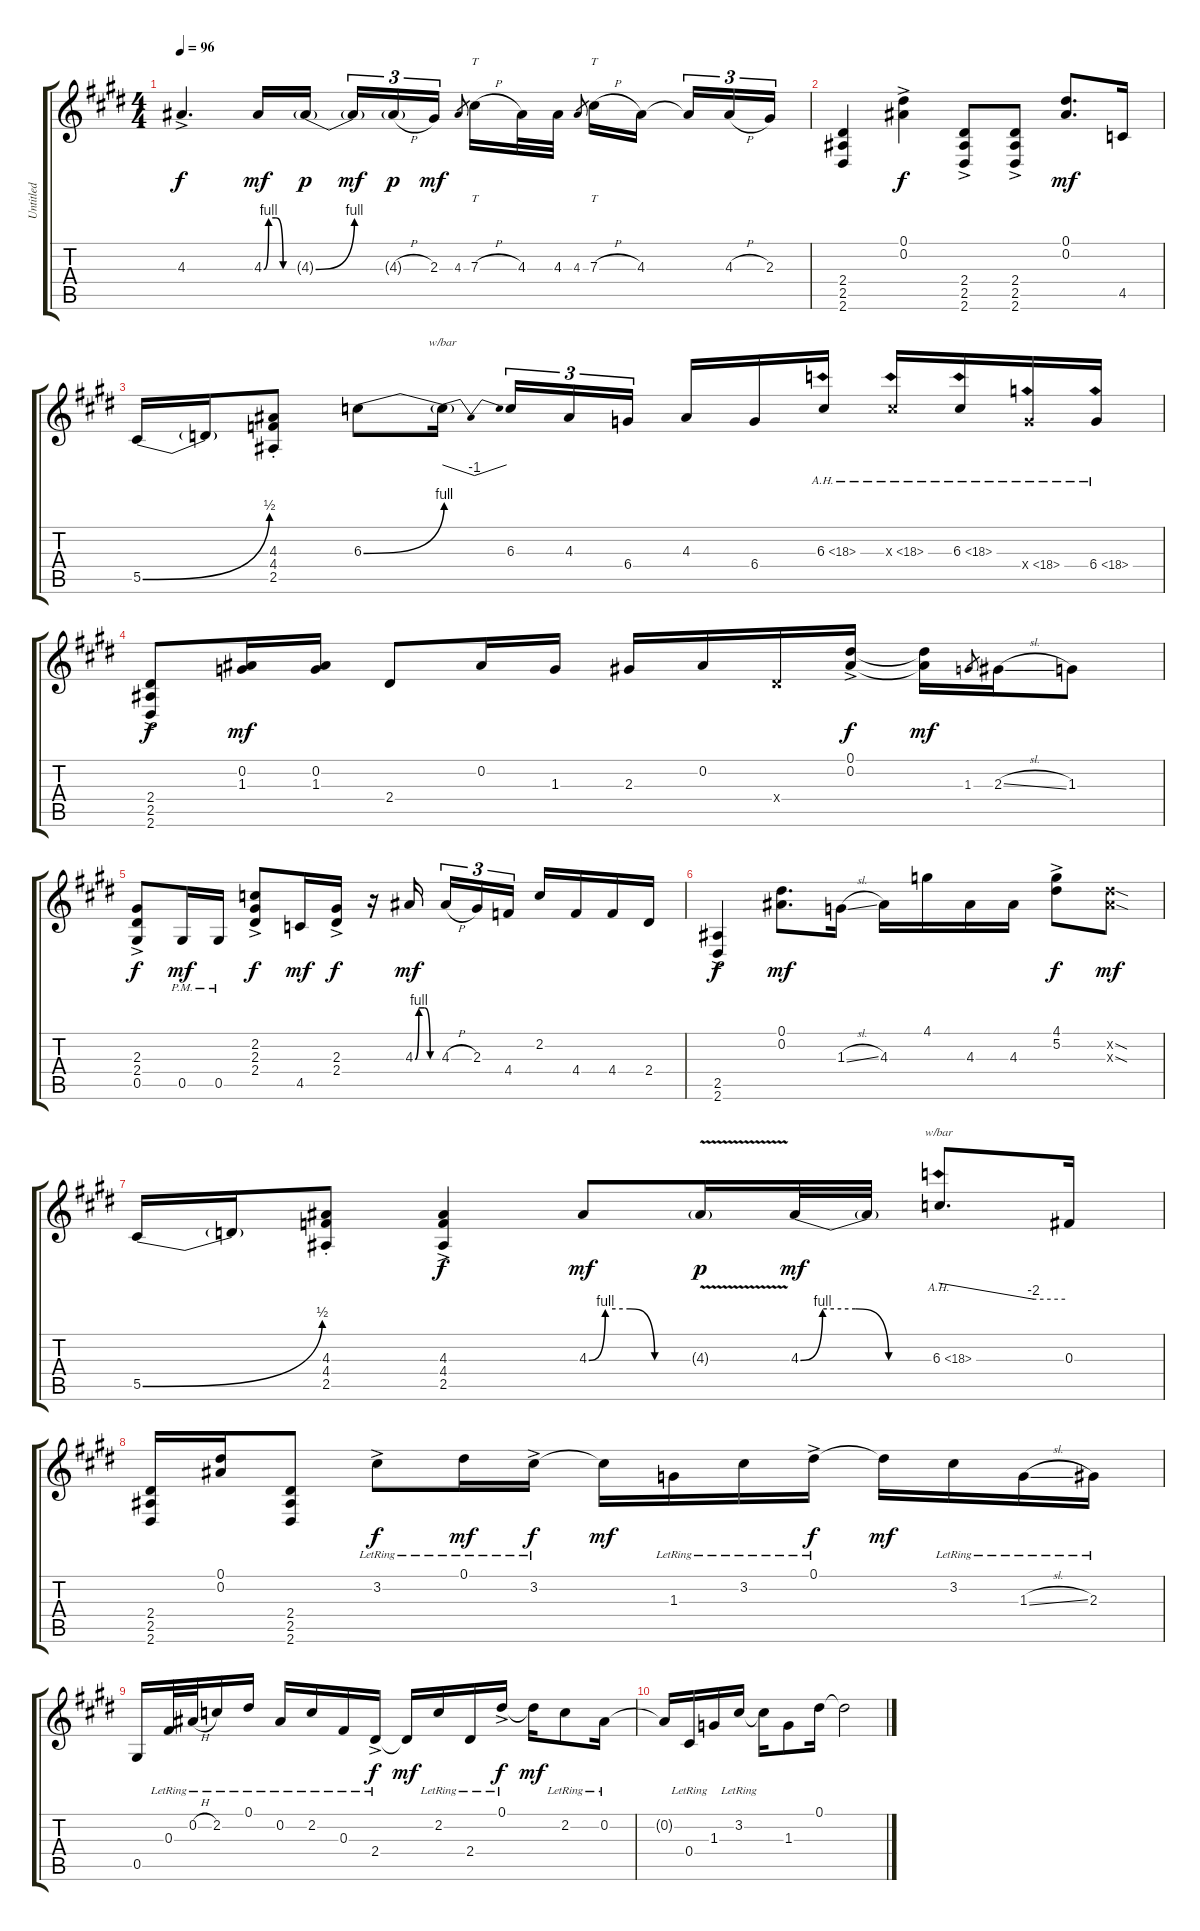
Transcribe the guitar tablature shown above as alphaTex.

\track ("Untitled" "Untitled") {instrument distortionguitar}
\staff {score tabs}
\tuning (Eb4 Bb3 Gb3 Db3 Ab2 Db2) {hide}
\ts (4 4)
\tempo 96
\clef g2
\ks c#minor
4.3{ac}.4{d dy f} 4.3{be (custom 0 0 10 4 25 4 40 0 60 0)}.16{dy mf} 4.3{be (bend 0 0 60 4) g}.16{dy p} 4.3{be (hold 40 0 60 0) t}.16{tu (3 2) dy mf} 4.3{h g}.16{tu (3 2) dy p} 2.3.16{tu (3 2) dy mf} 4.3.8{gr beam splitsecondary} 7.3{h}.16{tt} 4.3{be (hold 40 0 60 0)}.32 4.3.32 4.3.8{gr} 7.3{h}.16{tt} 4.3.16{beam splitsecondary} 4.3{be (hold 40 0 60 0) t}.16{tu (3 2)} 4.3{h}.16{tu (3 2)} 2.3.16{tu (3 2)} |
\ks e
(2.4 2.5 2.6).4 (0.1{ac} 0.2{ac}).4{dy f} (2.4{ac} 2.5{ac} 2.6{ac}).8 (2.4{ac} 2.5{ac} 2.6{ac}).8 (0.1 0.2).8{d dy mf} 4.5.16 |
\ks c#minor
5.5{be (bend 0 0 60 2)}.16 5.5{t}.16 (4.3{st} 4.4{st} 2.5{st}).8 6.3{be (bend 0 0 60 4)}.8 6.3{be (hold 40 0 60 0) t}.16{tbe (dip default 0 0 30 -4 60 0) beam splitsecondary} 6.3.16{tu (3 2)} 4.3.16{tu (3 2)} 6.4.16{tu (3 2) beam splitsecondary} 4.3.16 6.4.16 6.3{ah 12}.16 6.3{ah 12 x}.16 6.3{ah 12}.16 6.4{ah 12 x}.16 6.4{ah 12}.16 |
\ks e
(2.4{ac} 2.5{ac} 2.6{ac}).8{dy f} (0.2 1.3).16{dy mf} (0.2 1.3).16 2.4.8 0.2.16 1.3.16 2.3.16 0.2.16 2.4{x}.16 (0.1{ac} 0.2{ac}).16{dy f} (0.1{t} 0.2{t}).16{dy mf} 1.3.8{gr} 2.3{sl}.16 1.3.8 |
\ks c#minor
(2.3{ac} 2.4{ac} 0.5{ac}).8{dy f} 0.5{pm}.16{dy mf} 0.5{pm}.16 (2.2{ac} 2.3{ac} 2.4{ac}).8{dy f} 4.5.16{dy mf} (2.3{ac} 2.4{ac}).16{dy f} r.16 4.3{be (custom 0 0 10 4 25 4 40 0 60 0)}.16{dy mf beam splitsecondary} 4.3{h}.16{tu (3 2)} 2.3.16{tu (3 2)} 4.4.16{tu (3 2)} 2.2.16 4.4.16 4.4.16 2.4.16 |
\ks e
(2.5{ac} 2.6{ac}).4{dy f} (0.1 0.2).8{d dy mf} 1.3{sl}.16 4.3.16 4.1.16 4.3.16 4.3.16 (4.1{ac} 5.2{ac}).8{dy f} (5.2{sod x} 4.3{sod x}).8{dy mf} |
\ks c#minor
5.5{be (bend 0 0 60 2)}.16 5.5{t}.16 (4.3{st} 4.4{st} 2.5{st}).8 (4.3{ac} 4.4{ac} 2.5{ac}).4{dy f} 4.3{be (custom 0 0 10 4 25 4 40 0 60 0)}.8{dy mf} 4.3{v g}.16{dy p} 4.3{be (custom 0 0 10 4 25 4 40 0 60 0)}.32{dy mf} 4.3{t}.32 6.3{ah 12}.8{d tbe (custom default 0 0 45 -8 60 -8)} 0.3.16 |
\ks e
(2.4 2.5 2.6).16 (0.1 0.2).16 (2.4 2.5 2.6).8 3.2{ac lr}.8{dy f} 0.1{lr}.16{dy mf} 3.2{ac lr}.16{dy f} 3.2{t}.16{dy mf} 1.3{lr}.16 3.2{lr}.16 0.1{ac lr}.16{dy f} 0.1{t}.16{dy mf} 3.2{lr}.16 1.3{sl lr}.16 2.3{lr}.16 |
\ks c#minor
0.5.16 0.3{lr}.32 0.2{h lr}.32 2.2{lr}.16 0.1{lr}.16 0.2{lr}.16 2.2{lr}.16 0.3{lr}.16 2.4{ac lr}.16{dy f} 2.4{t}.16{dy mf} 2.2{lr}.16 2.4{lr}.16 0.1{ac lr}.16{dy f} 0.1{t}.16{dy mf} 2.2{lr}.8 0.2{lr}.16 |
0.2{t}.16 0.4{lr}.16 1.3.16 3.2{lr}.16 3.2{t}.16 1.3.8 0.1.16 0.1{t}.2
